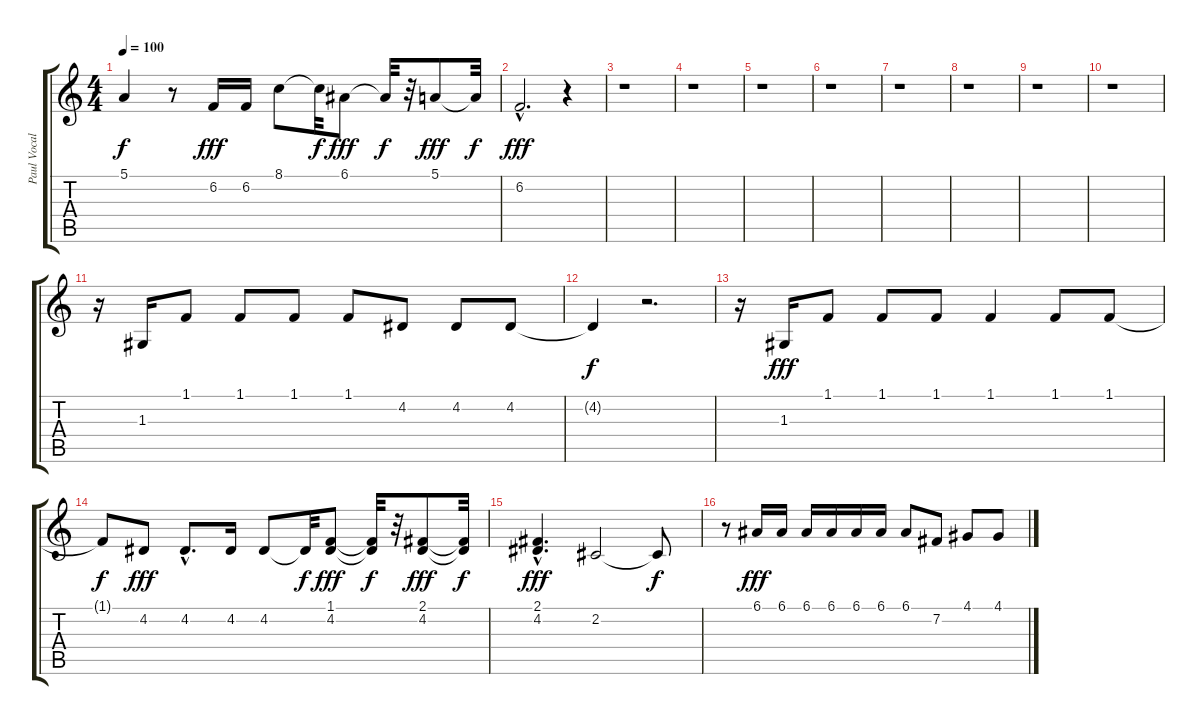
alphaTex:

\track ("Paul Vocals" "Paul Vocal") {instrument lead2sawtooth}
\staff {score tabs}
\tuning (E4 B3 G3 D3 A2 E2) {hide}
\ts (4 4)
\tempo 100
\clef g2
\ks c
5.1{t}.4{dy f} r.8 6.2.16{dy fff} 6.2.16 8.1.8 8.1{t}.32{dy f} 6.1.8{dy fff} 6.1{t}.32{dy f} r.32 5.1.8{dy fff} 5.1{t}.32{dy f} |
6.2{hac}.2{d dy fff} r.4 |
r.1 |
r.1 |
r.1 |
r.1 |
r.1 |
r.1 |
r.1 |
r.1 |
r.16 1.3.16 1.1.8 1.1.8 1.1.8 1.1.8 4.2.8 4.2.8 4.2.8 |
4.2{t}.4{dy f} r.2{d} |
r.16 1.3.16{dy fff} 1.1.8 1.1.8 1.1.8 1.1.4 1.1.8 1.1.8 |
1.1{t}.8{dy f} 4.2.8{dy fff} 4.2{hac}.8{d} 4.2.16 4.2.8 4.2{t}.32{dy f} (1.1 4.2).8{dy fff} (1.1{t} 4.2{t}).32{dy f} r.32 (2.1 4.2).8{dy fff} (2.1{t} 4.2{t}).32{dy f} |
(2.1 4.2{hac}).4{d dy fff} 2.2.2 2.2{t}.8{dy f} |
r.8 6.1.16{dy fff} 6.1.16 6.1.16 6.1.16 6.1.16 6.1.16 6.1.8 7.2.8 4.1.8 4.1.8
